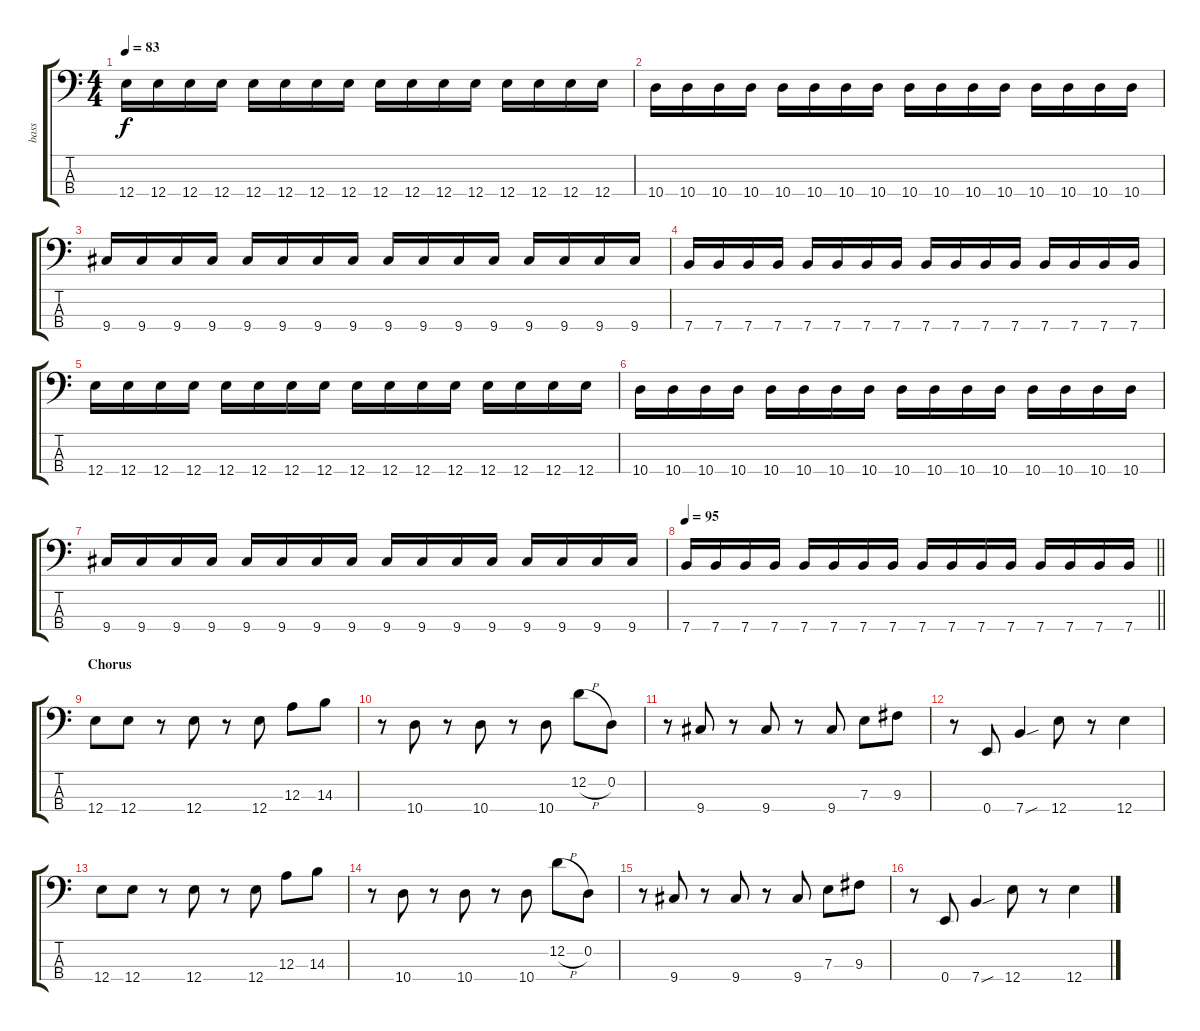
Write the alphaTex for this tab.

\track ("bass" "bass") {instrument electricbassfinger}
\staff {score tabs}
\tuning (G2 D2 A1 E1) {hide}
\ts (4 4)
\tempo 83
\clef f4
\ks c
12.4.16{dy f} 12.4.16 12.4.16 12.4.16 12.4.16 12.4.16 12.4.16 12.4.16 12.4.16 12.4.16 12.4.16 12.4.16 12.4.16 12.4.16 12.4.16 12.4.16 |
10.4.16 10.4.16 10.4.16 10.4.16 10.4.16 10.4.16 10.4.16 10.4.16 10.4.16 10.4.16 10.4.16 10.4.16 10.4.16 10.4.16 10.4.16 10.4.16 |
9.4.16 9.4.16 9.4.16 9.4.16 9.4.16 9.4.16 9.4.16 9.4.16 9.4.16 9.4.16 9.4.16 9.4.16 9.4.16 9.4.16 9.4.16 9.4.16 |
7.4.16 7.4.16 7.4.16 7.4.16 7.4.16 7.4.16 7.4.16 7.4.16 7.4.16 7.4.16 7.4.16 7.4.16 7.4.16 7.4.16 7.4.16 7.4.16 |
12.4.16 12.4.16 12.4.16 12.4.16 12.4.16 12.4.16 12.4.16 12.4.16 12.4.16 12.4.16 12.4.16 12.4.16 12.4.16 12.4.16 12.4.16 12.4.16 |
10.4.16 10.4.16 10.4.16 10.4.16 10.4.16 10.4.16 10.4.16 10.4.16 10.4.16 10.4.16 10.4.16 10.4.16 10.4.16 10.4.16 10.4.16 10.4.16 |
9.4.16 9.4.16 9.4.16 9.4.16 9.4.16 9.4.16 9.4.16 9.4.16 9.4.16 9.4.16 9.4.16 9.4.16 9.4.16 9.4.16 9.4.16 9.4.16 |
\tempo 95
\barLineRight lightlight
7.4.16 7.4.16 7.4.16 7.4.16 7.4.16 7.4.16 7.4.16 7.4.16 7.4.16 7.4.16 7.4.16 7.4.16 7.4.16 7.4.16 7.4.16 7.4.16 |
\section ("" "Chorus")
12.4.8 12.4.8 r.8 12.4.8 r.8 12.4.8 12.3.8 14.3.8 |
r.8 10.4.8 r.8 10.4.8 r.8 10.4.8 12.2{h}.8 0.2.8 |
r.8 9.4.8 r.8 9.4.8 r.8 9.4.8 7.3.8 9.3.8 |
r.8 0.4.8 7.4{sou}.4 12.4.8 r.8 12.4.4 |
12.4.8 12.4.8 r.8 12.4.8 r.8 12.4.8 12.3.8 14.3.8 |
r.8 10.4.8 r.8 10.4.8 r.8 10.4.8 12.2{h}.8 0.2.8 |
r.8 9.4.8 r.8 9.4.8 r.8 9.4.8 7.3.8 9.3.8 |
r.8 0.4.8 7.4{sou}.4 12.4.8 r.8 12.4.4
